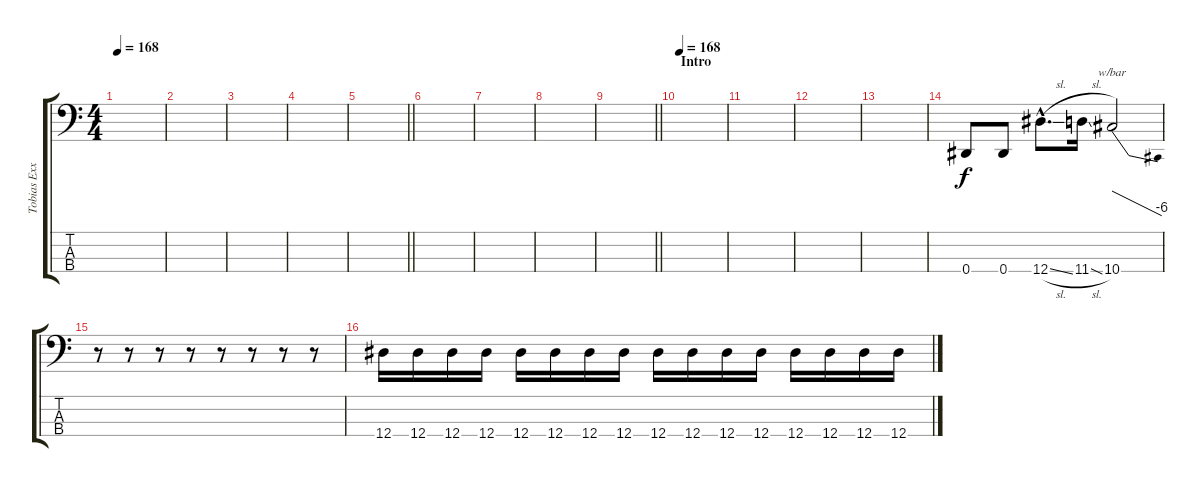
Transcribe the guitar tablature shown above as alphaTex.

\track ("Tobias Exxel" "Tobias Exx") {instrument electricbasspick}
\staff {score tabs}
\tuning (Gb2 Db2 Ab1 Eb1) {hide}
\ts (4 4)
\tempo 168
\tempo 170
\tempo 168
\clef f4
\ks c
|
|
|
|
\barLineRight lightlight
|
|
|
|
\barLineRight lightlight
|
\section ("" "Intro")
\tempo 168
|
|
|
|
0.4.8 0.4.8 12.4{sl hac}.8{d} 11.4{sl}.16 10.4.2{tbe (dive default 0 0 60 -24)} |
r.8 r.8 r.8 r.8 r.8 r.8 r.8 r.8 |
12.4.16 12.4.16 12.4.16 12.4.16 12.4.16 12.4.16 12.4.16 12.4.16 12.4.16 12.4.16 12.4.16 12.4.16 12.4.16 12.4.16 12.4.16 12.4.16
